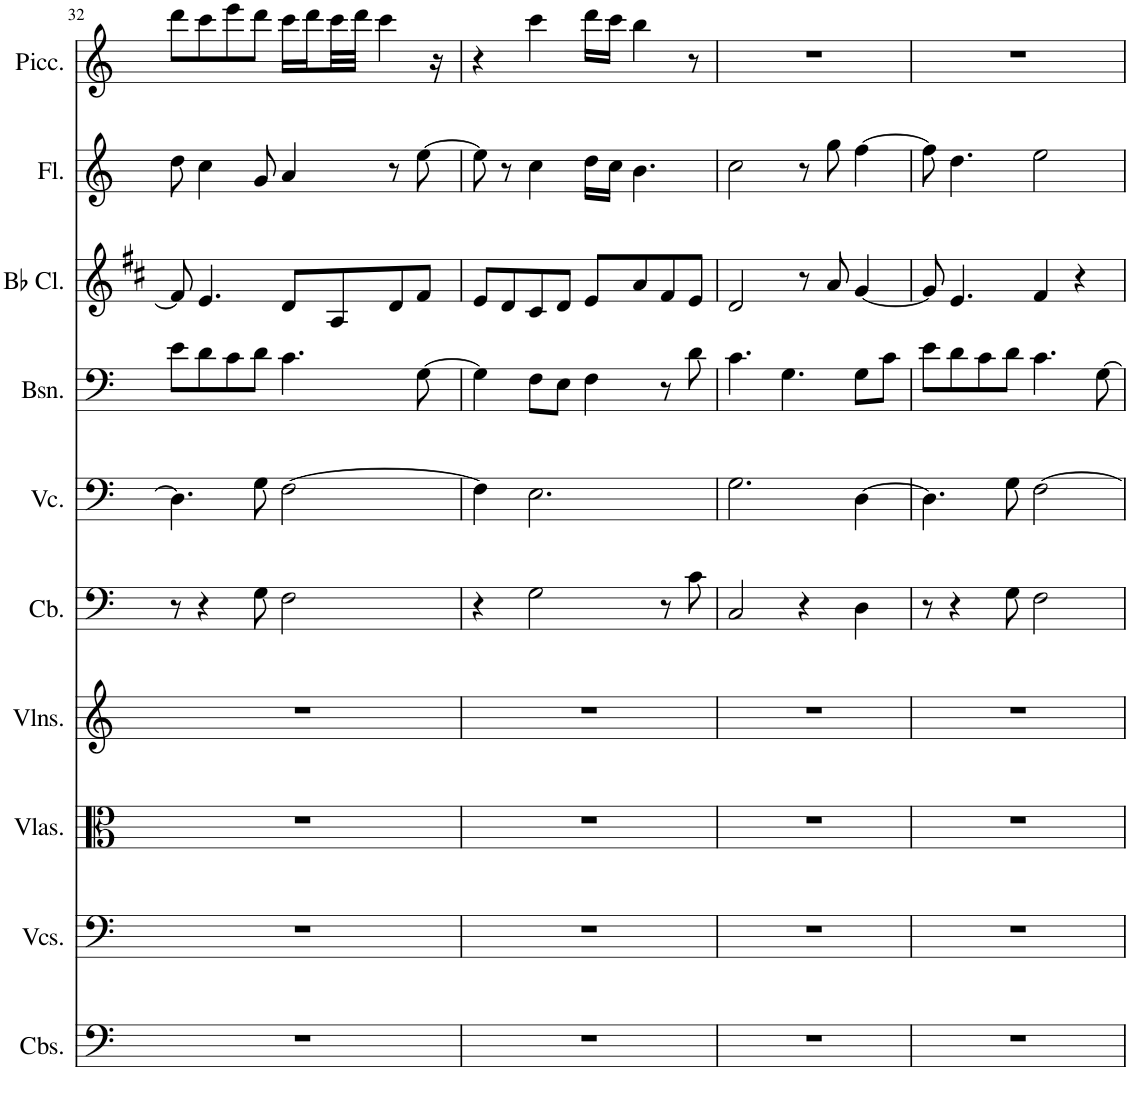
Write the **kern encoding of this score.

**kern	**kern	**kern	**kern	**kern	**kern	**kern	**kern	**kern	**kern
*part10	*part9	*part8	*part7	*part6	*part5	*part4	*part3	*part2	*part1
*staff10	*staff9	*staff8	*staff7	*staff6	*staff5	*staff4	*staff3	*staff2	*staff1
*I"Contrabasses	*I"Violoncellos	*I"Violas	*I"Violins	*I"Contrabass	*I"Violoncello	*I"Bassoon	*I"Bb Clarinet	*I"Flute	*I"Piccolo
*I'Cbs.	*I'Vcs.	*I'Vlas.	*I'Vlns.	*I'Cb.	*I'Vc.	*I'Bsn.	*I'Bb Cl.	*I'Fl.	*I'Picc.
!!LO:PB:g=z
*clefF4	*clefF4	*clefC3	*clefG2	*clefF4	*clefF4	*clefF4	*clefG2	*clefG2	*clefG2
*Trd7c12	*	*	*	*Trd7c12	*	*	*Trd1c2	*	*Trd-7c-12
*k[]	*k[]	*k[]	*k[]	*k[]	*k[]	*k[]	*k[f#c#]	*k[]	*k[]
*M4/4	*M4/4	*M4/4	*M4/4	*M4/4	*M4/4	*M4/4	*M4/4	*M4/4	*M4/4
=32	=32	=32	=32	=32	=32	=32	=32	=32	=32
1r	1r	1r	1r	8r	4.D\]	8e\L	8f#/]	8dd\	8ddd\L
.	.	.	.	4r	.	8d\	4.e/	4cc\	8ccc\
.	.	.	.	.	.	8c\	.	.	8eee\
.	.	.	.	8G\	8G\	8d\J	.	8g/	8ddd\J
.	.	.	.	2F\	[2F\	4.c\	8d/L	4a/	16ccc\LL
.	.	.	.	.	.	.	.	.	16ddd\
.	.	.	.	.	.	.	8A/	.	32ccc\L
.	.	.	.	.	.	.	.	.	32ddd\JJJ
.	.	.	.	.	.	.	.	.	4ccc\
.	.	.	.	.	.	.	8d/	8r	.
.	.	.	.	.	.	[8G\	8f#/J	[8ee\	.
.	.	.	.	.	.	.	.	.	16r
=33	=33	=33	=33	=33	=33	=33	=33	=33	=33
1r	1r	1r	1r	4r	4F\]	4G\]	8e/L	8ee\]	4r
.	.	.	.	.	.	.	8d/	8r	.
.	.	.	.	2G\	2.E\	8F\L	8c#/	4cc\	4ccc\
.	.	.	.	.	.	8E\J	8d/J	.	.
.	.	.	.	.	.	4F\	8e/L	16dd\LL	16ddd\LL
.	.	.	.	.	.	.	.	16cc\JJ	16ccc\JJ
.	.	.	.	.	.	.	8a/	4.b\	4bb\
.	.	.	.	8r	.	8r	8f#/	.	.
.	.	.	.	8c\	.	8d\	8e/J	.	8r
=34	=34	=34	=34	=34	=34	=34	=34	=34	=34
1r	1r	1r	1r	2C/	2.G\	4.c\	2d/	2cc\	1r
.	.	.	.	.	.	4.G\	.	.	.
.	.	.	.	4r	.	.	8r	8r	.
.	.	.	.	.	.	.	8a/	8gg\	.
.	.	.	.	4D\	[4D\	8G\L	[4g/	[4ff\	.
.	.	.	.	.	.	8c\J	.	.	.
=35	=35	=35	=35	=35	=35	=35	=35	=35	=35
1r	1r	1r	1r	8r	4.D\]	8e\L	8g/]	8ff\]	1r
.	.	.	.	4r	.	8d\	4.e/	4.dd\	.
.	.	.	.	.	.	8c\	.	.	.
.	.	.	.	8G\	8G\	8d\J	.	.	.
.	.	.	.	2F\	[2F\	4.c\	4f#/	2ee\	.
.	.	.	.	.	.	.	4r	.	.
.	.	.	.	.	.	[8G\	.	.	.
=	=	=	=	=	=	=	=	=	=
*-	*-	*-	*-	*-	*-	*-	*-	*-	*-
